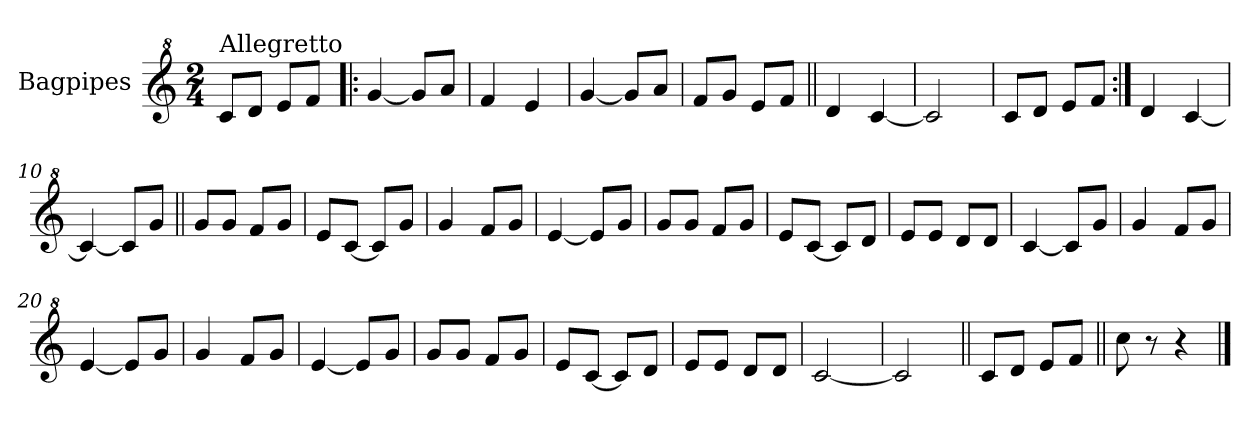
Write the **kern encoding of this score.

**kern
*part1
*staff1
*I"Bagpipes
*I'Bag
*clefG^2
*k[]
*C:
*M2/4
=1
!LO:TX:a:t=Allegretto
8cc/L
8dd/J
8ee/L
8ff/J
=2!|:
[4gg/
8gg/L]
8aa/J
=3
4ff/
4ee/
=4
[4gg/
8gg/L]
8aa/J
=5
8ff/L
8gg/J
8ee/L
8ff/J
=6||
4dd/
[4cc/
=7
2cc/]
=8
8cc/L
8dd/J
8ee/L
8ff/J
=9:|!
4dd/
[4cc/
=10
4cc/_
8cc/L]
8gg/J
=11||
8gg/L
8gg/J
8ff/L
8gg/J
=12
8ee/L
[8cc/J
8cc/L]
8gg/J
!!LO:LB:g=z
=13
4gg/
8ff/L
8gg/J
=14
[4ee/
8ee/L]
8gg/J
=15
8gg/L
8gg/J
8ff/L
8gg/J
=16
8ee/L
[8cc/J
8cc/L]
8dd/J
=17
8ee/L
8ee/J
8dd/L
8dd/J
=18
[4cc/
8cc/L]
8gg/J
=19
4gg/
8ff/L
8gg/J
=20
[4ee/
8ee/L]
8gg/J
=21
4gg/
8ff/L
8gg/J
=22
[4ee/
8ee/L]
8gg/J
=23
8gg/L
8gg/J
8ff/L
8gg/J
=24
8ee/L
[8cc/J
8cc/L]
8dd/J
!!LO:LB:g=z
=25
8ee/L
8ee/J
8dd/L
8dd/J
=26
[2cc/
=27
2cc/]
=28||
8cc/L
8dd/J
8ee/L
8ff/J
=29||
8ccc\
8r
4r
==
*-
